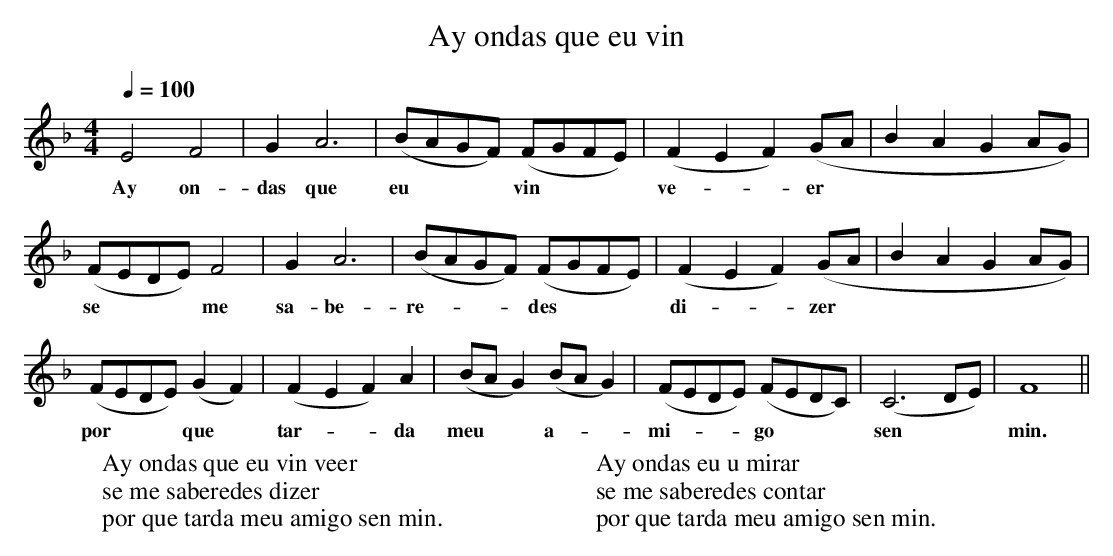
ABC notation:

X:1
T: Ay ondas que eu vin
M: 4/4
L: 1/4
Q: 1/4=100
K: F Ionian
V:1
  E2 F2| G   A3|(B/A/G/F/) (F/G/F/E/)|(FEF) (G/A/|BAG A/G/)|
w:Ay on-das que  eu***      vin***     ve-** er**** * * *
 (F/E/D/E/) F2| G A3|(B/A/G/F/) (F/G/F/E/)|(FEF) (G/A/|BAG A/G/)|
w:se***     me sa-be- re-***     des***     di-** zer******
 (F/E/D/E/) (GF)|(FEF)  A|(B/A/G) (B/A/G)|(F/E/D/E/) (F/E/D/C/)|(C3D/E/)|F4||
w:por***    que* tar-**da  meu**   a-**    mi-***     go***      sen** min.
W:Ay ondas que eu vin veer		% Ay waves, that I came to.see
W:se me saberedes dizer 		% to.me would you.be.knowing.how to.say
W:por que tarda meu amigo sen min.	% why delays my friend from me?
W:
W:Ay ondas eu u mirar 			% Ay waves, I where to.watch
W:se me saberedes contar 		% to.me would you.be.knowing.how to.recount
W:por que tarda meu amigo sen min.	% why delays my friend from me?
